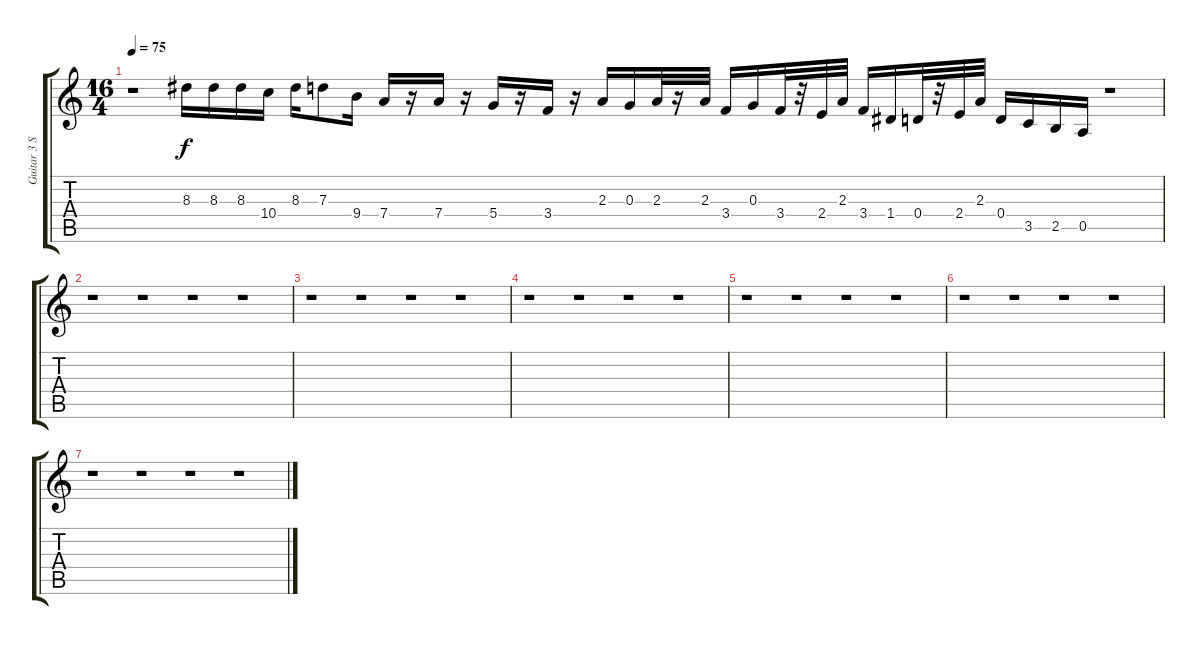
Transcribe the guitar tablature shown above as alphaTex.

\track ("Guitar 3 Solo (Brian May)" "Guitar 3 S") {instrument acousticguitarnylon}
\staff {score tabs}
\tuning (E4 B3 G3 D3 A2 E2) {hide}
\ts (16 4)
\tempo 75
\clef g2
\ks c
r.1{dy f} 8.3.16 8.3.16 8.3.16 10.4.16 8.3.16 7.3.8 9.4.16 7.4.16 r.16 7.4.16 r.16 5.4.16 r.16 3.4.16 r.16 2.3.16 0.3.16 2.3.32 r.16 2.3.32 3.4.16 0.3.16 3.4.32 r.32 2.4.32 2.3.32 3.4.16 1.4.16 0.4.32 r.32 2.4.32 2.3.32 0.4.16 3.5.16 2.5.16 0.5.16 r.1 |
r.1 r.1 r.1 r.1 |
r.1 r.1 r.1 r.1 |
r.1 r.1 r.1 r.1 |
r.1 r.1 r.1 r.1 |
r.1 r.1 r.1 r.1 |
r.1 r.1 r.1 r.1
